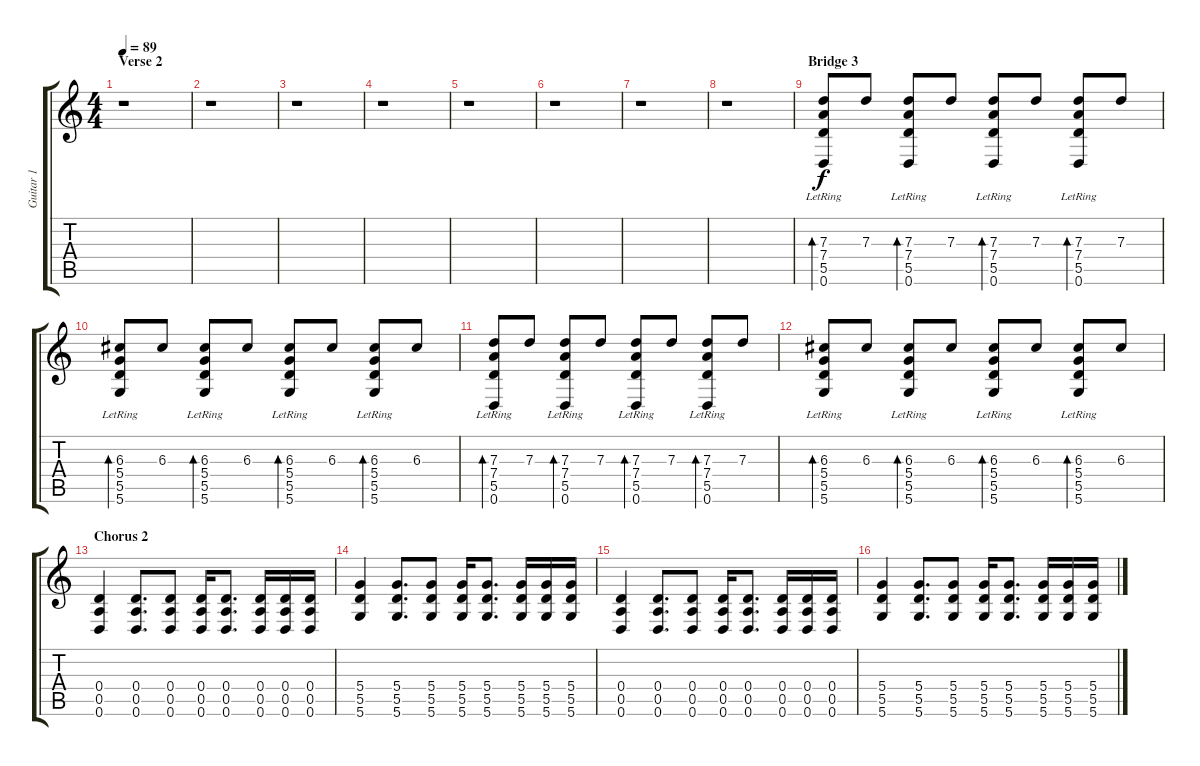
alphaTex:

\track ("Guitar 1" "Guitar 1") {instrument electricguitarclean}
\staff {score tabs}
\tuning (E4 B3 G3 D3 A2 D2) {hide}
\ts (4 4)
\section ("" "Verse 2")
\tempo 89
\clef g2
\ks c
r.1{dy f} |
r.1 |
r.1 |
r.1 |
r.1 |
r.1 |
r.1 |
r.1 |
\section ("" "Bridge 3")
(7.3 7.4{lr} 5.5{lr} 0.6{lr}).8{bd 30} 7.3.8 (7.3 7.4{lr} 5.5{lr} 0.6{lr}).8{bd 30} 7.3.8 (7.3 7.4{lr} 5.5{lr} 0.6{lr}).8{bd 30} 7.3.8 (7.3 7.4{lr} 5.5{lr} 0.6{lr}).8{bd 30} 7.3.8 |
(6.3 5.4{lr} 5.5{lr} 5.6{lr}).8{bd 30} 6.3.8 (6.3 5.4{lr} 5.5{lr} 5.6{lr}).8{bd 30} 6.3.8 (6.3 5.4{lr} 5.5{lr} 5.6{lr}).8{bd 30} 6.3.8 (6.3 5.4{lr} 5.5{lr} 5.6{lr}).8{bd 30} 6.3.8 |
(7.3 7.4{lr} 5.5{lr} 0.6{lr}).8{bd 30} 7.3.8 (7.3 7.4{lr} 5.5{lr} 0.6{lr}).8{bd 30} 7.3.8 (7.3 7.4{lr} 5.5{lr} 0.6{lr}).8{bd 30} 7.3.8 (7.3 7.4{lr} 5.5{lr} 0.6{lr}).8{bd 30} 7.3.8 |
(6.3 5.4{lr} 5.5{lr} 5.6{lr}).8{bd 30} 6.3.8 (6.3 5.4{lr} 5.5{lr} 5.6{lr}).8{bd 30} 6.3.8 (6.3 5.4{lr} 5.5{lr} 5.6{lr}).8{bd 30} 6.3.8 (6.3 5.4{lr} 5.5{lr} 5.6{lr}).8{bd 30} 6.3.8 |
\section ("" "Chorus 2")
(0.4 0.5 0.6).4{instrument overdrivenguitar} (0.4 0.5 0.6).8{d} (0.4 0.5 0.6).8 (0.4 0.5 0.6).16 (0.4 0.5 0.6).8{d} (0.4 0.5 0.6).16 (0.4 0.5 0.6).16 (0.4 0.5 0.6).16 |
(5.4 5.5 5.6).4 (5.4 5.5 5.6).8{d} (5.4 5.5 5.6).8 (5.4 5.5 5.6).16 (5.4 5.5 5.6).8{d} (5.4 5.5 5.6).16 (5.4 5.5 5.6).16 (5.4 5.5 5.6).16 |
(0.4 0.5 0.6).4 (0.4 0.5 0.6).8{d} (0.4 0.5 0.6).8 (0.4 0.5 0.6).16 (0.4 0.5 0.6).8{d} (0.4 0.5 0.6).16 (0.4 0.5 0.6).16 (0.4 0.5 0.6).16 |
(5.4 5.5 5.6).4 (5.4 5.5 5.6).8{d} (5.4 5.5 5.6).8 (5.4 5.5 5.6).16 (5.4 5.5 5.6).8{d} (5.4 5.5 5.6).16 (5.4 5.5 5.6).16 (5.4 5.5 5.6).16
